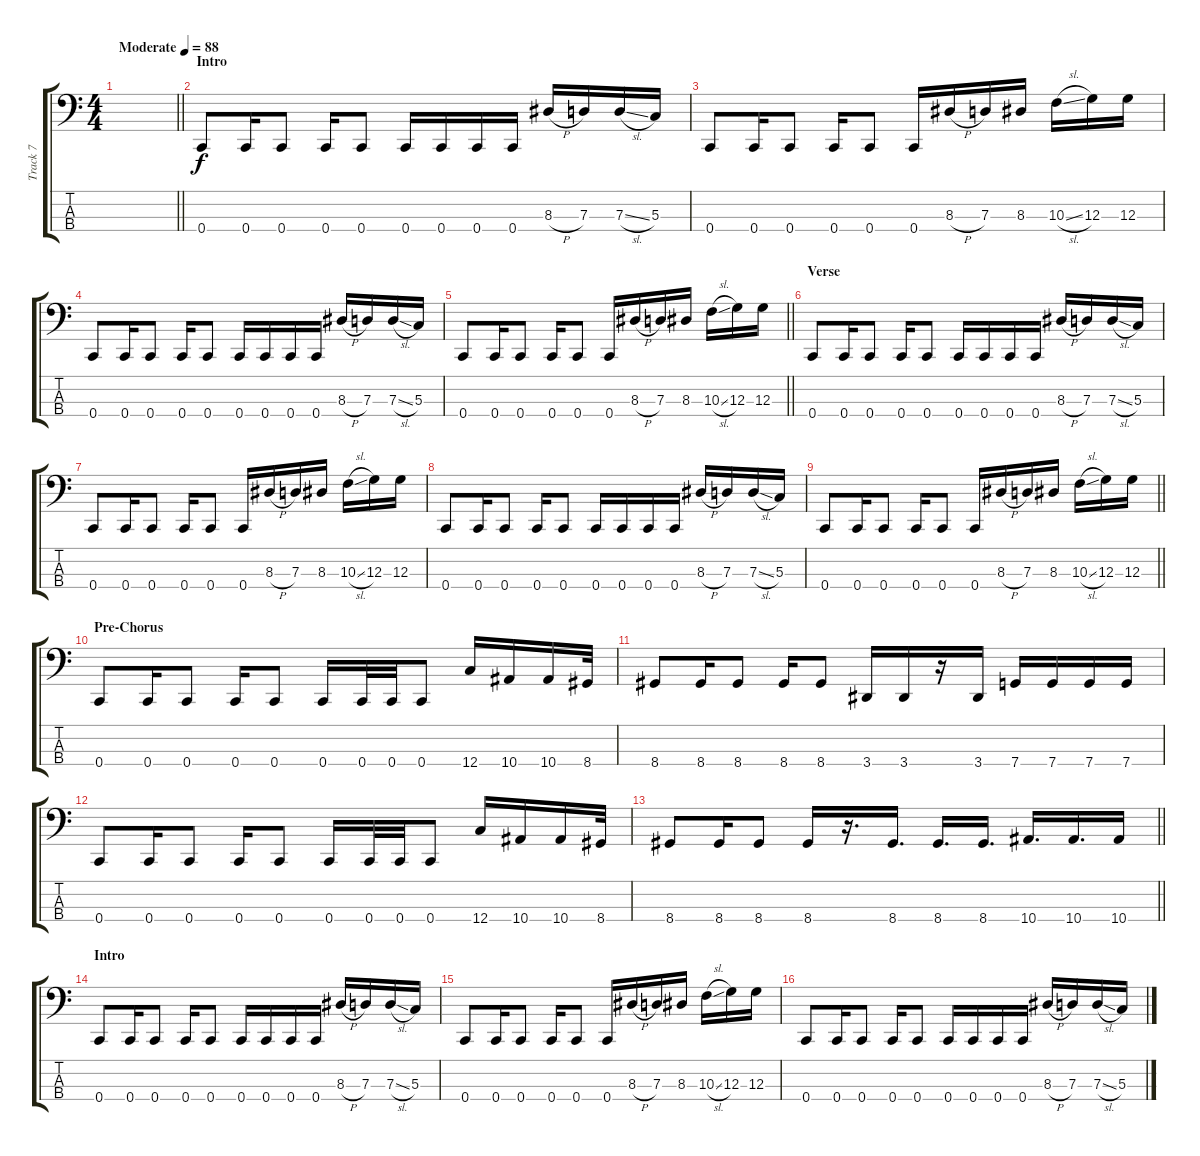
\track ("Track 7" "Track 7") {instrument electricbassfinger}
\staff {score tabs}
\tuning (F2 C2 G1 C1) {hide}
\ts (4 4)
\tempo (88 "Moderate")
\clef f4
\barLineRight lightlight
\ks c
|
\section ("" "Intro")
0.4.8 0.4.16 0.4.8 0.4.16 0.4.8 0.4.16 0.4.16 0.4.16 0.4.16 8.3{h}.16 7.3.16 7.3{sl}.16 5.3.16 |
0.4.8 0.4.16 0.4.8 0.4.16 0.4.8 0.4.16 8.3{h}.16 7.3.16 8.3.16 10.3{sl}.16 12.3.16 12.3.16 |
0.4.8 0.4.16 0.4.8 0.4.16 0.4.8 0.4.16 0.4.16 0.4.16 0.4.16 8.3{h}.16 7.3.16 7.3{sl}.16 5.3.16 |
\barLineRight lightlight
0.4.8 0.4.16 0.4.8 0.4.16 0.4.8 0.4.16 8.3{h}.16 7.3.16 8.3.16 10.3{sl}.16 12.3.16 12.3.16 |
\section ("" "Verse")
0.4.8 0.4.16 0.4.8 0.4.16 0.4.8 0.4.16 0.4.16 0.4.16 0.4.16 8.3{h}.16 7.3.16 7.3{sl}.16 5.3.16 |
0.4.8 0.4.16 0.4.8 0.4.16 0.4.8 0.4.16 8.3{h}.16 7.3.16 8.3.16 10.3{sl}.16 12.3.16 12.3.16 |
0.4.8 0.4.16 0.4.8 0.4.16 0.4.8 0.4.16 0.4.16 0.4.16 0.4.16 8.3{h}.16 7.3.16 7.3{sl}.16 5.3.16 |
\barLineRight lightlight
0.4.8 0.4.16 0.4.8 0.4.16 0.4.8 0.4.16 8.3{h}.16 7.3.16 8.3.16 10.3{sl}.16 12.3.16 12.3.16 |
\section ("" "Pre-Chorus")
0.4.8 0.4.16 0.4.8 0.4.16 0.4.8 0.4.16 0.4.32 0.4.32 0.4.8 12.4.16 10.4.16 10.4.16 8.4.32 |
8.4.8 8.4.16 8.4.8 8.4.16 8.4.8 3.4.16 3.4.16 r.16 3.4.16 7.4.16 7.4.16 7.4.16 7.4.16 |
0.4.8 0.4.16 0.4.8 0.4.16 0.4.8 0.4.16 0.4.32 0.4.32 0.4.8 12.4.16 10.4.16 10.4.16 8.4.32 |
\barLineRight lightlight
8.4.8 8.4.16 8.4.8 8.4.16 r.16{d} 8.4.16{d} 8.4.16{d} 8.4.16{d} 10.4.16{d} 10.4.16{d} 10.4.16 |
\section ("" "Intro")
0.4.8 0.4.16 0.4.8 0.4.16 0.4.8 0.4.16 0.4.16 0.4.16 0.4.16 8.3{h}.16 7.3.16 7.3{sl}.16 5.3.16 |
0.4.8 0.4.16 0.4.8 0.4.16 0.4.8 0.4.16 8.3{h}.16 7.3.16 8.3.16 10.3{sl}.16 12.3.16 12.3.16 |
0.4.8 0.4.16 0.4.8 0.4.16 0.4.8 0.4.16 0.4.16 0.4.16 0.4.16 8.3{h}.16 7.3.16 7.3{sl}.16 5.3.16
